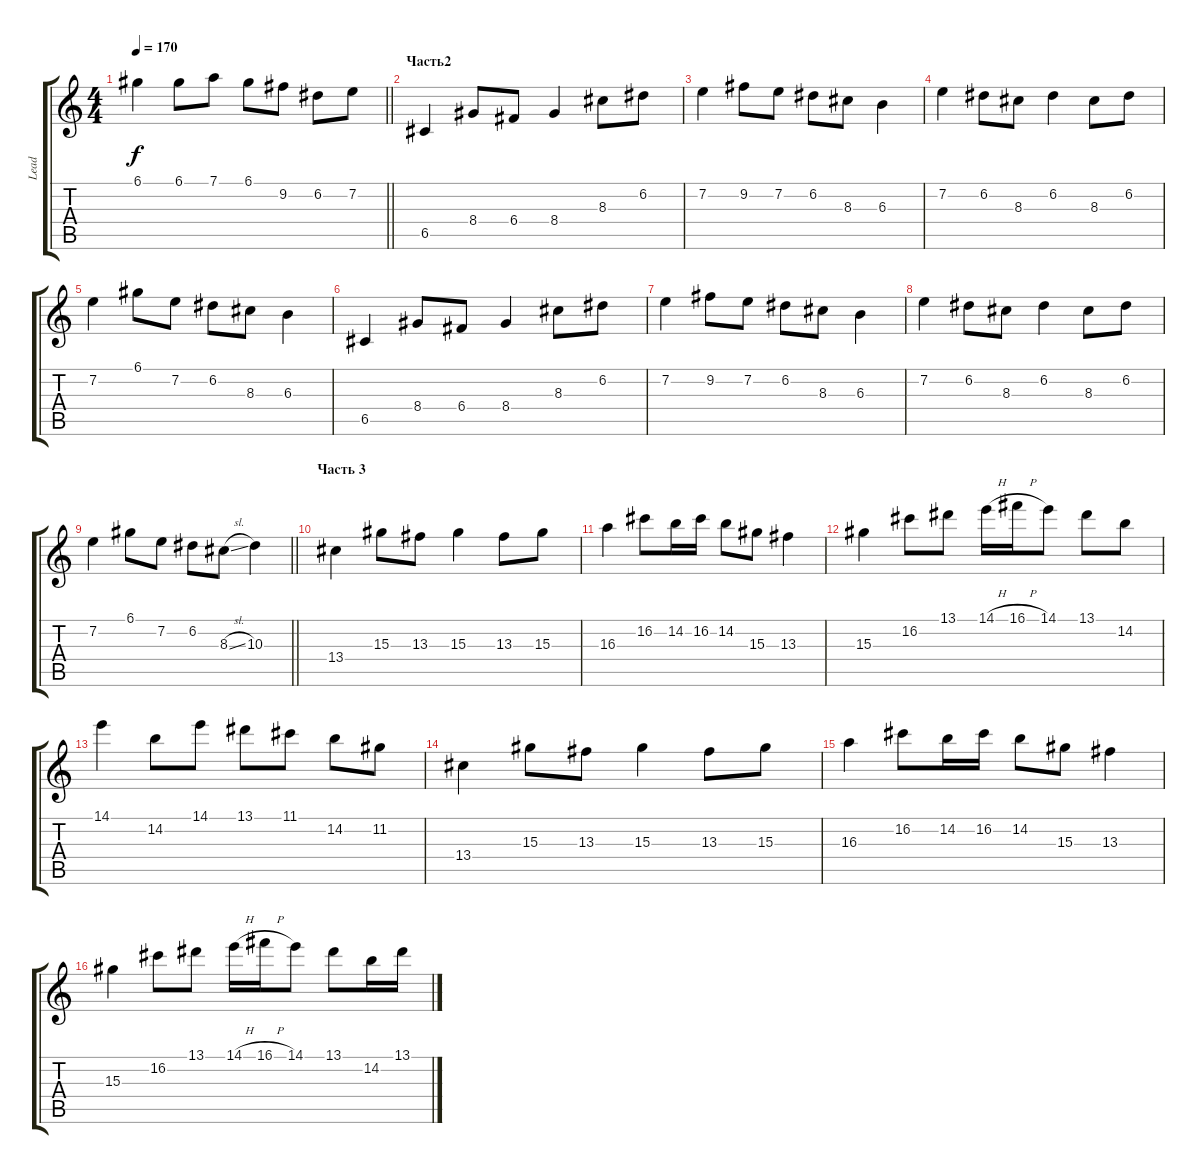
\track ("Lead" "Lead") {instrument distortionguitar}
\staff {score tabs}
\tuning (D4 A3 F3 C3 G2 D2) {hide}
\ts (4 4)
\tempo 170
\clef g2
\barLineRight lightlight
\ks c
6.1.4{dy f} 6.1.8 7.1.8 6.1.8 9.2.8 6.2.8 7.2.8 |
\section ("" "Часть2")
6.5.4 8.4.8 6.4.8 8.4.4 8.3.8 6.2.8 |
7.2.4 9.2.8 7.2.8 6.2.8 8.3.8 6.3.4 |
7.2.4 6.2.8 8.3.8 6.2.4 8.3.8 6.2.8 |
7.2.4 6.1.8 7.2.8 6.2.8 8.3.8 6.3.4 |
6.5.4 8.4.8 6.4.8 8.4.4 8.3.8 6.2.8 |
7.2.4 9.2.8 7.2.8 6.2.8 8.3.8 6.3.4 |
7.2.4 6.2.8 8.3.8 6.2.4 8.3.8 6.2.8 |
\barLineRight lightlight
7.2.4 6.1.8 7.2.8 6.2.8 8.3{sl}.8 10.3.4 |
\section ("" "Часть 3")
13.4.4 15.3.8 13.3.8 15.3.4 13.3.8 15.3.8 |
16.3.4 16.2.8 14.2.16 16.2.16 14.2.8 15.3.8 13.3.4 |
15.3.4 16.2.8 13.1.8 14.1{h}.16 16.1{h}.16 14.1.8 13.1.8 14.2.8 |
14.1.4 14.2.8 14.1.8 13.1.8 11.1.8 14.2.8 11.2.8 |
13.4.4 15.3.8 13.3.8 15.3.4 13.3.8 15.3.8 |
16.3.4 16.2.8 14.2.16 16.2.16 14.2.8 15.3.8 13.3.4 |
15.3.4 16.2.8 13.1.8 14.1{h}.16 16.1{h}.16 14.1.8 13.1.8 14.2.16 13.1{h}.16
